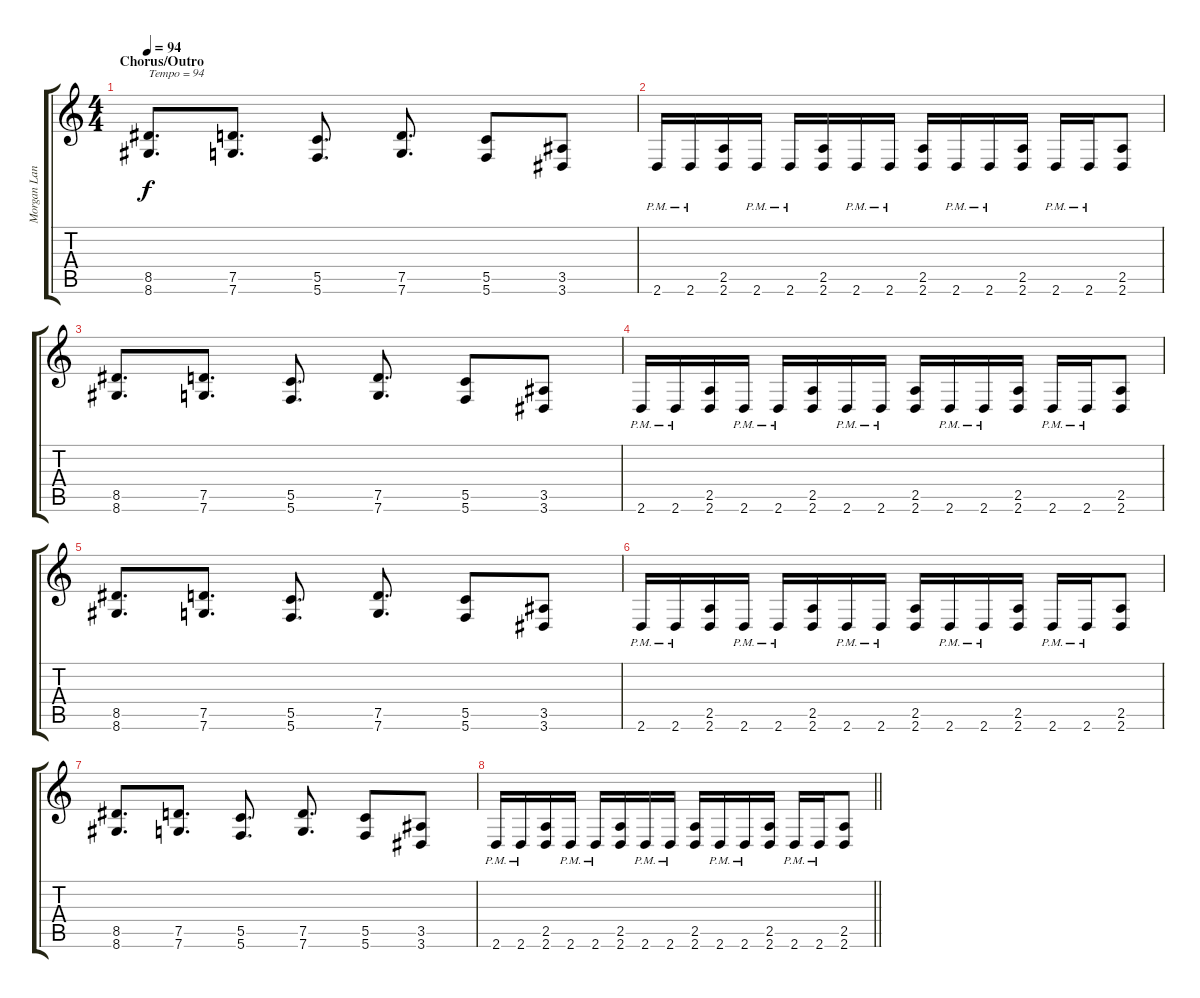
\track ("Morgan Lander" "Morgan Lan") {instrument distortionguitar}
\staff {score tabs}
\tuning (D4 A3 F3 C3 G2 C2) {hide}
\ts (4 4)
\section ("" "Chorus/Outro")
\tempo 94
\clef g2
\ks c
(8.5 8.6).8{d txt "Tempo = 94" dy f} (7.5 7.6).8{d} (5.5 5.6).8{d} (7.5 7.6).8{d} (5.5 5.6).8 (3.5 3.6).8 |
2.6{pm}.16 2.6{pm}.16 (2.5 2.6).16 2.6{pm}.16 2.6{pm}.16 (2.5 2.6).16 2.6{pm}.16 2.6{pm}.16 (2.5 2.6).16 2.6{pm}.16 2.6{pm}.16 (2.5 2.6).16 2.6{pm}.16 2.6{pm}.16 (2.5 2.6).8 |
(8.5 8.6).8{d} (7.5 7.6).8{d} (5.5 5.6).8{d} (7.5 7.6).8{d} (5.5 5.6).8 (3.5 3.6).8 |
2.6{pm}.16 2.6{pm}.16 (2.5 2.6).16 2.6{pm}.16 2.6{pm}.16 (2.5 2.6).16 2.6{pm}.16 2.6{pm}.16 (2.5 2.6).16 2.6{pm}.16 2.6{pm}.16 (2.5 2.6).16 2.6{pm}.16 2.6{pm}.16 (2.5 2.6).8 |
(8.5 8.6).8{d} (7.5 7.6).8{d} (5.5 5.6).8{d} (7.5 7.6).8{d} (5.5 5.6).8 (3.5 3.6).8 |
2.6{pm}.16 2.6{pm}.16 (2.5 2.6).16 2.6{pm}.16 2.6{pm}.16 (2.5 2.6).16 2.6{pm}.16 2.6{pm}.16 (2.5 2.6).16 2.6{pm}.16 2.6{pm}.16 (2.5 2.6).16 2.6{pm}.16 2.6{pm}.16 (2.5 2.6).8 |
(8.5 8.6).8{d} (7.5 7.6).8{d} (5.5 5.6).8{d} (7.5 7.6).8{d} (5.5 5.6).8 (3.5 3.6).8 |
\barLineRight lightlight
2.6{pm}.16 2.6{pm}.16 (2.5 2.6).16 2.6{pm}.16 2.6{pm}.16 (2.5 2.6).16 2.6{pm}.16 2.6{pm}.16 (2.5 2.6).16 2.6{pm}.16 2.6{pm}.16 (2.5 2.6).16 2.6{pm}.16 2.6{pm}.16 (2.5 2.6).8
